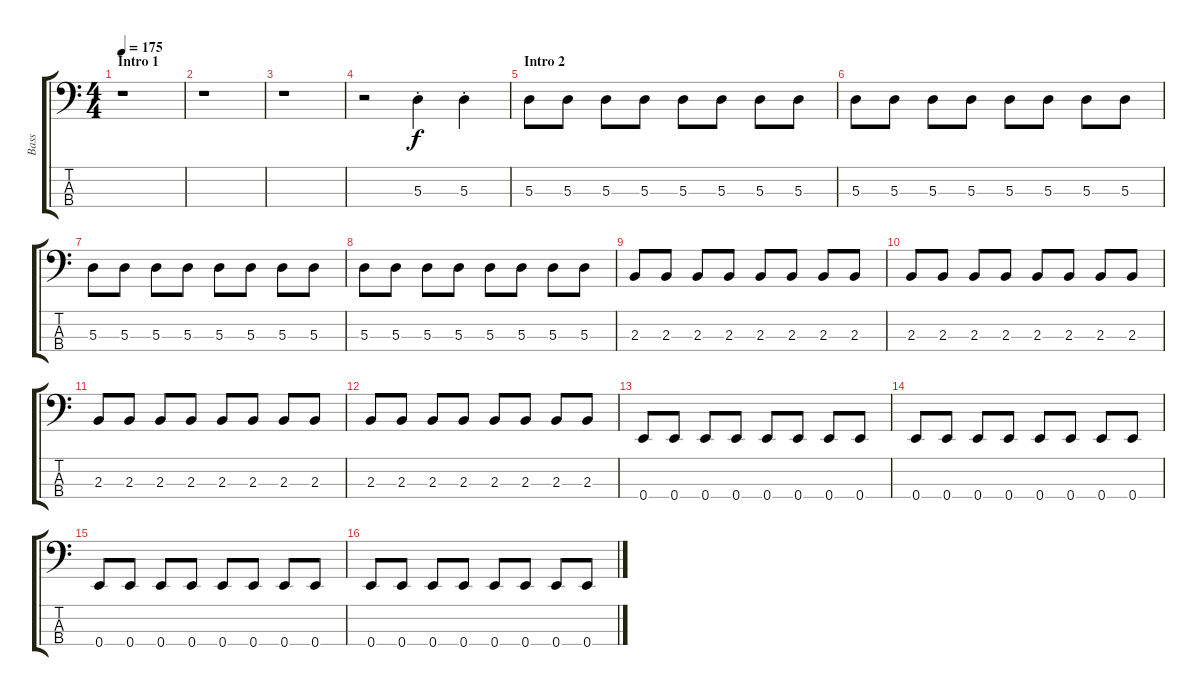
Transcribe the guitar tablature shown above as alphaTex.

\track ("Bass" "Bass") {instrument electricbassfinger}
\staff {score tabs}
\tuning (G2 D2 A1 E1) {hide}
\ts (4 4)
\section ("" "Intro 1")
\tempo 175
\clef f4
\ks c
r.1{dy f instrument electricbassfinger} |
r.1 |
r.1 |
r.2 5.3{st}.4 5.3{st}.4 |
\section ("" "Intro 2")
5.3.8 5.3.8 5.3.8 5.3.8 5.3.8 5.3.8 5.3.8 5.3.8 |
5.3.8 5.3.8 5.3.8 5.3.8 5.3.8 5.3.8 5.3.8 5.3.8 |
5.3.8 5.3.8 5.3.8 5.3.8 5.3.8 5.3.8 5.3.8 5.3.8 |
5.3.8 5.3.8 5.3.8 5.3.8 5.3.8 5.3.8 5.3.8 5.3.8 |
2.3.8 2.3.8 2.3.8 2.3.8 2.3.8 2.3.8 2.3.8 2.3.8 |
2.3.8 2.3.8 2.3.8 2.3.8 2.3.8 2.3.8 2.3.8 2.3.8 |
2.3.8 2.3.8 2.3.8 2.3.8 2.3.8 2.3.8 2.3.8 2.3.8 |
2.3.8 2.3.8 2.3.8 2.3.8 2.3.8 2.3.8 2.3.8 2.3.8 |
0.4.8 0.4.8 0.4.8 0.4.8 0.4.8 0.4.8 0.4.8 0.4.8 |
0.4.8 0.4.8 0.4.8 0.4.8 0.4.8 0.4.8 0.4.8 0.4.8 |
0.4.8 0.4.8 0.4.8 0.4.8 0.4.8 0.4.8 0.4.8 0.4.8 |
0.4.8 0.4.8 0.4.8 0.4.8 0.4.8 0.4.8 0.4.8 0.4.8
